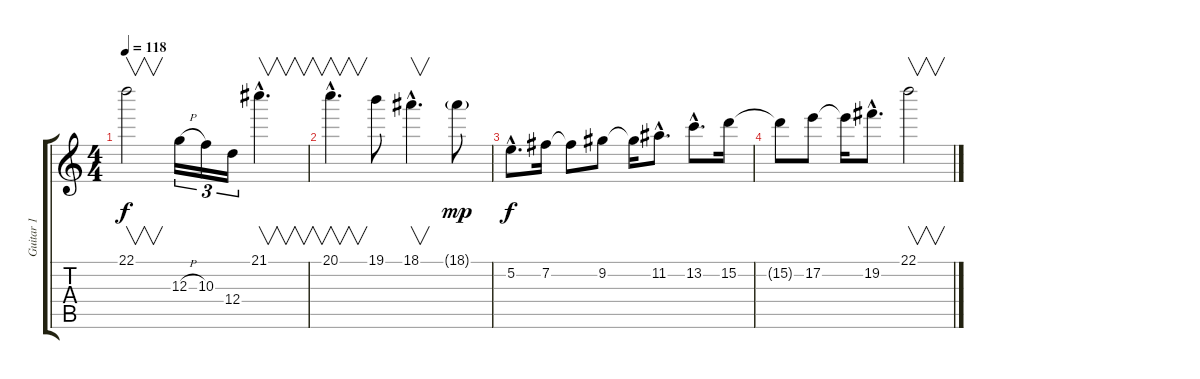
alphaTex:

\track ("Guitar 1" "Guitar 1") {instrument overdrivenguitar}
\staff {score tabs}
\tuning (E4 B3 G3 D3 A2 E2) {hide}
\ts (4 4)
\tempo 118
\clef g2
\ks c
22.1.2{v dy f} 12.3{h}.16{tu (3 2)} 10.3.16{tu (3 2)} 12.4.16{tu (3 2)} 21.1{hac}.4{v d} |
20.1{hac}.4{v d} 19.1.8 18.1{hac}.4{v d} 18.1{g}.8{dy mp} |
5.2{hac}.8{d dy f} 7.2.16 7.2{t}.8 9.2.8 9.2{t}.16 11.2{hac}.8{d} 13.2{hac}.8{d} 15.2.16 |
15.2{t}.8 17.2.8 17.2{t}.16 19.2{hac}.8{d} 22.1.2{v}
